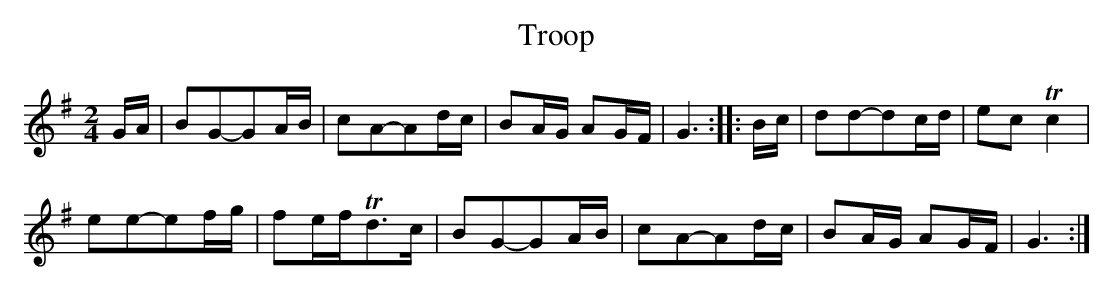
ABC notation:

X:1
T: Troop
M: 2/4
L: 1/8
K: G
G/A/ |\
BG-GA/B/ | cA-Ad/c/ |\
BA/G/ AG/F/ | G3 :|\
|: B/c/ |\
dd-dc/d/ | ecTc2 |
ee-ef/g/ | fe/f/Td>c |\
BG-GA/B/ | cA-Ad/c/ |\
BA/G/ AG/F/ | G3 :|
